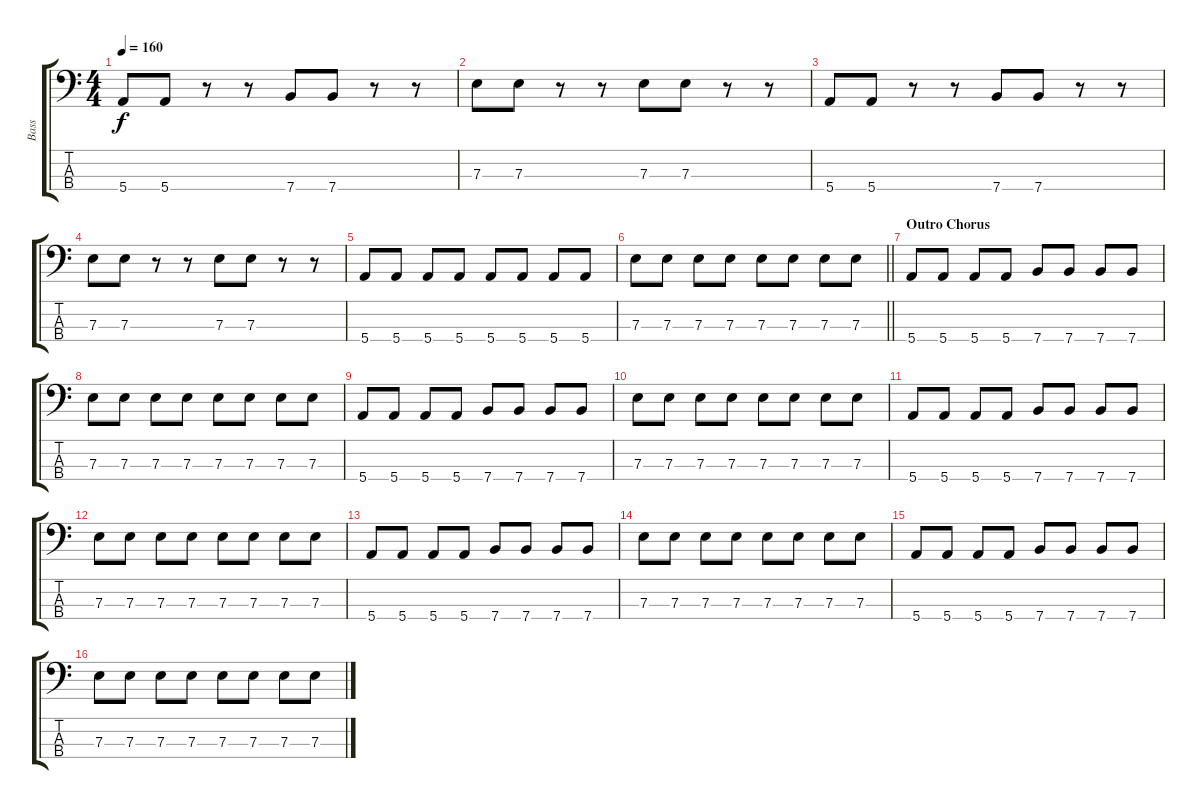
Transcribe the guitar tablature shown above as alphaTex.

\track ("Bass" "Bass") {instrument electricbasspick}
\staff {score tabs}
\tuning (G2 D2 A1 E1) {hide}
\ts (4 4)
\tempo 160
\clef f4
\ks c
5.4.8{dy f} 5.4.8 r.8 r.8 7.4.8 7.4.8 r.8 r.8 |
7.3.8 7.3.8 r.8 r.8 7.3.8 7.3.8 r.8 r.8 |
5.4.8 5.4.8 r.8 r.8 7.4.8 7.4.8 r.8 r.8 |
7.3.8 7.3.8 r.8 r.8 7.3.8 7.3.8 r.8 r.8 |
5.4.8 5.4.8 5.4.8 5.4.8 5.4.8 5.4.8 5.4.8 5.4.8 |
\barLineRight lightlight
7.3.8 7.3.8 7.3.8 7.3.8 7.3.8 7.3.8 7.3.8 7.3.8 |
\section ("" "Outro Chorus")
5.4.8 5.4.8 5.4.8 5.4.8 7.4.8 7.4.8 7.4.8 7.4.8 |
7.3.8 7.3.8 7.3.8 7.3.8 7.3.8 7.3.8 7.3.8 7.3.8 |
5.4.8 5.4.8 5.4.8 5.4.8 7.4.8 7.4.8 7.4.8 7.4.8 |
7.3.8 7.3.8 7.3.8 7.3.8 7.3.8 7.3.8 7.3.8 7.3.8 |
5.4.8 5.4.8 5.4.8 5.4.8 7.4.8 7.4.8 7.4.8 7.4.8 |
7.3.8 7.3.8 7.3.8 7.3.8 7.3.8 7.3.8 7.3.8 7.3.8 |
5.4.8 5.4.8 5.4.8 5.4.8 7.4.8 7.4.8 7.4.8 7.4.8 |
7.3.8 7.3.8 7.3.8 7.3.8 7.3.8 7.3.8 7.3.8 7.3.8 |
5.4.8 5.4.8 5.4.8 5.4.8 7.4.8 7.4.8 7.4.8 7.4.8 |
7.3.8 7.3.8 7.3.8 7.3.8 7.3.8 7.3.8 7.3.8 7.3.8
